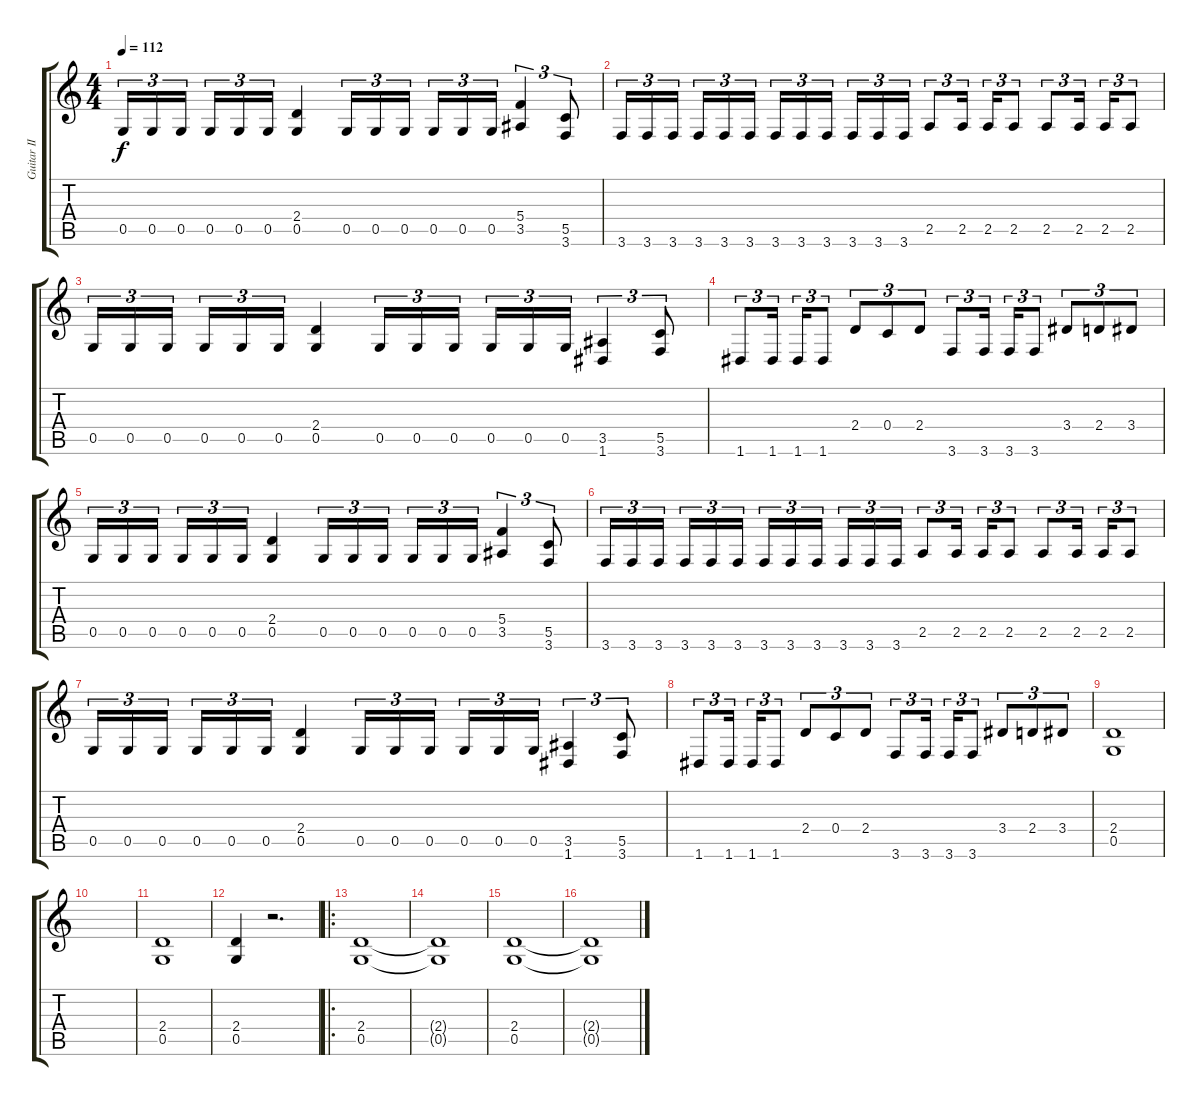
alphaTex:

\track ("Guitar II Niko" "Guitar II ") {instrument distortionguitar}
\staff {score tabs}
\tuning (D4 A3 F3 C3 G2 D2) {hide}
\ts (4 4)
\tempo 112
\clef g2
\ks c
0.5.16{tu (3 2) dy f} 0.5.16{tu (3 2)} 0.5.16{tu (3 2)} 0.5.16{tu (3 2)} 0.5.16{tu (3 2)} 0.5.16{tu (3 2)} (2.4 0.5).4 0.5.16{tu (3 2)} 0.5.16{tu (3 2)} 0.5.16{tu (3 2)} 0.5.16{tu (3 2)} 0.5.16{tu (3 2)} 0.5.16{tu (3 2)} (5.4 3.5).4{tu (3 2)} (5.5 3.6).8{tu (3 2)} |
3.6.16{tu (3 2)} 3.6.16{tu (3 2)} 3.6.16{tu (3 2)} 3.6.16{tu (3 2)} 3.6.16{tu (3 2)} 3.6.16{tu (3 2)} 3.6.16{tu (3 2)} 3.6.16{tu (3 2)} 3.6.16{tu (3 2)} 3.6.16{tu (3 2)} 3.6.16{tu (3 2)} 3.6.16{tu (3 2)} 2.5.8{tu (3 2)} 2.5.16{tu (3 2)} 2.5.16{tu (3 2)} 2.5.8{tu (3 2)} 2.5.8{tu (3 2)} 2.5.16{tu (3 2)} 2.5.16{tu (3 2)} 2.5.8{tu (3 2)} |
0.5.16{tu (3 2)} 0.5.16{tu (3 2)} 0.5.16{tu (3 2)} 0.5.16{tu (3 2)} 0.5.16{tu (3 2)} 0.5.16{tu (3 2)} (2.4 0.5).4 0.5.16{tu (3 2)} 0.5.16{tu (3 2)} 0.5.16{tu (3 2)} 0.5.16{tu (3 2)} 0.5.16{tu (3 2)} 0.5.16{tu (3 2)} (3.5 1.6).4{tu (3 2)} (5.5 3.6).8{tu (3 2)} |
1.6.8{tu (3 2)} 1.6.16{tu (3 2)} 1.6.16{tu (3 2)} 1.6.8{tu (3 2)} 2.4.8{tu (3 2)} 0.4.8{tu (3 2)} 2.4.8{tu (3 2)} 3.6.8{tu (3 2)} 3.6.16{tu (3 2)} 3.6.16{tu (3 2)} 3.6.8{tu (3 2)} 3.4.8{tu (3 2)} 2.4.8{tu (3 2)} 3.4.8{tu (3 2)} |
0.5.16{tu (3 2)} 0.5.16{tu (3 2)} 0.5.16{tu (3 2)} 0.5.16{tu (3 2)} 0.5.16{tu (3 2)} 0.5.16{tu (3 2)} (2.4 0.5).4 0.5.16{tu (3 2)} 0.5.16{tu (3 2)} 0.5.16{tu (3 2)} 0.5.16{tu (3 2)} 0.5.16{tu (3 2)} 0.5.16{tu (3 2)} (5.4 3.5).4{tu (3 2)} (5.5 3.6).8{tu (3 2)} |
3.6.16{tu (3 2)} 3.6.16{tu (3 2)} 3.6.16{tu (3 2)} 3.6.16{tu (3 2)} 3.6.16{tu (3 2)} 3.6.16{tu (3 2)} 3.6.16{tu (3 2)} 3.6.16{tu (3 2)} 3.6.16{tu (3 2)} 3.6.16{tu (3 2)} 3.6.16{tu (3 2)} 3.6.16{tu (3 2)} 2.5.8{tu (3 2)} 2.5.16{tu (3 2)} 2.5.16{tu (3 2)} 2.5.8{tu (3 2)} 2.5.8{tu (3 2)} 2.5.16{tu (3 2)} 2.5.16{tu (3 2)} 2.5.8{tu (3 2)} |
0.5.16{tu (3 2)} 0.5.16{tu (3 2)} 0.5.16{tu (3 2)} 0.5.16{tu (3 2)} 0.5.16{tu (3 2)} 0.5.16{tu (3 2)} (2.4 0.5).4 0.5.16{tu (3 2)} 0.5.16{tu (3 2)} 0.5.16{tu (3 2)} 0.5.16{tu (3 2)} 0.5.16{tu (3 2)} 0.5.16{tu (3 2)} (3.5 1.6).4{tu (3 2)} (5.5 3.6).8{tu (3 2)} |
1.6.8{tu (3 2)} 1.6.16{tu (3 2)} 1.6.16{tu (3 2)} 1.6.8{tu (3 2)} 2.4.8{tu (3 2)} 0.4.8{tu (3 2)} 2.4.8{tu (3 2)} 3.6.8{tu (3 2)} 3.6.16{tu (3 2)} 3.6.16{tu (3 2)} 3.6.8{tu (3 2)} 3.4.8{tu (3 2)} 2.4.8{tu (3 2)} 3.4.8{tu (3 2)} |
(2.4 0.5).1 |
|
(2.4 0.5).1 |
(2.4 0.5).4 r.2{d} |
\ro
(2.4 0.5).1 |
(2.4{t} 0.5{t}).1 |
(2.4 0.5).1 |
(2.4{t} 0.5{t}).1
